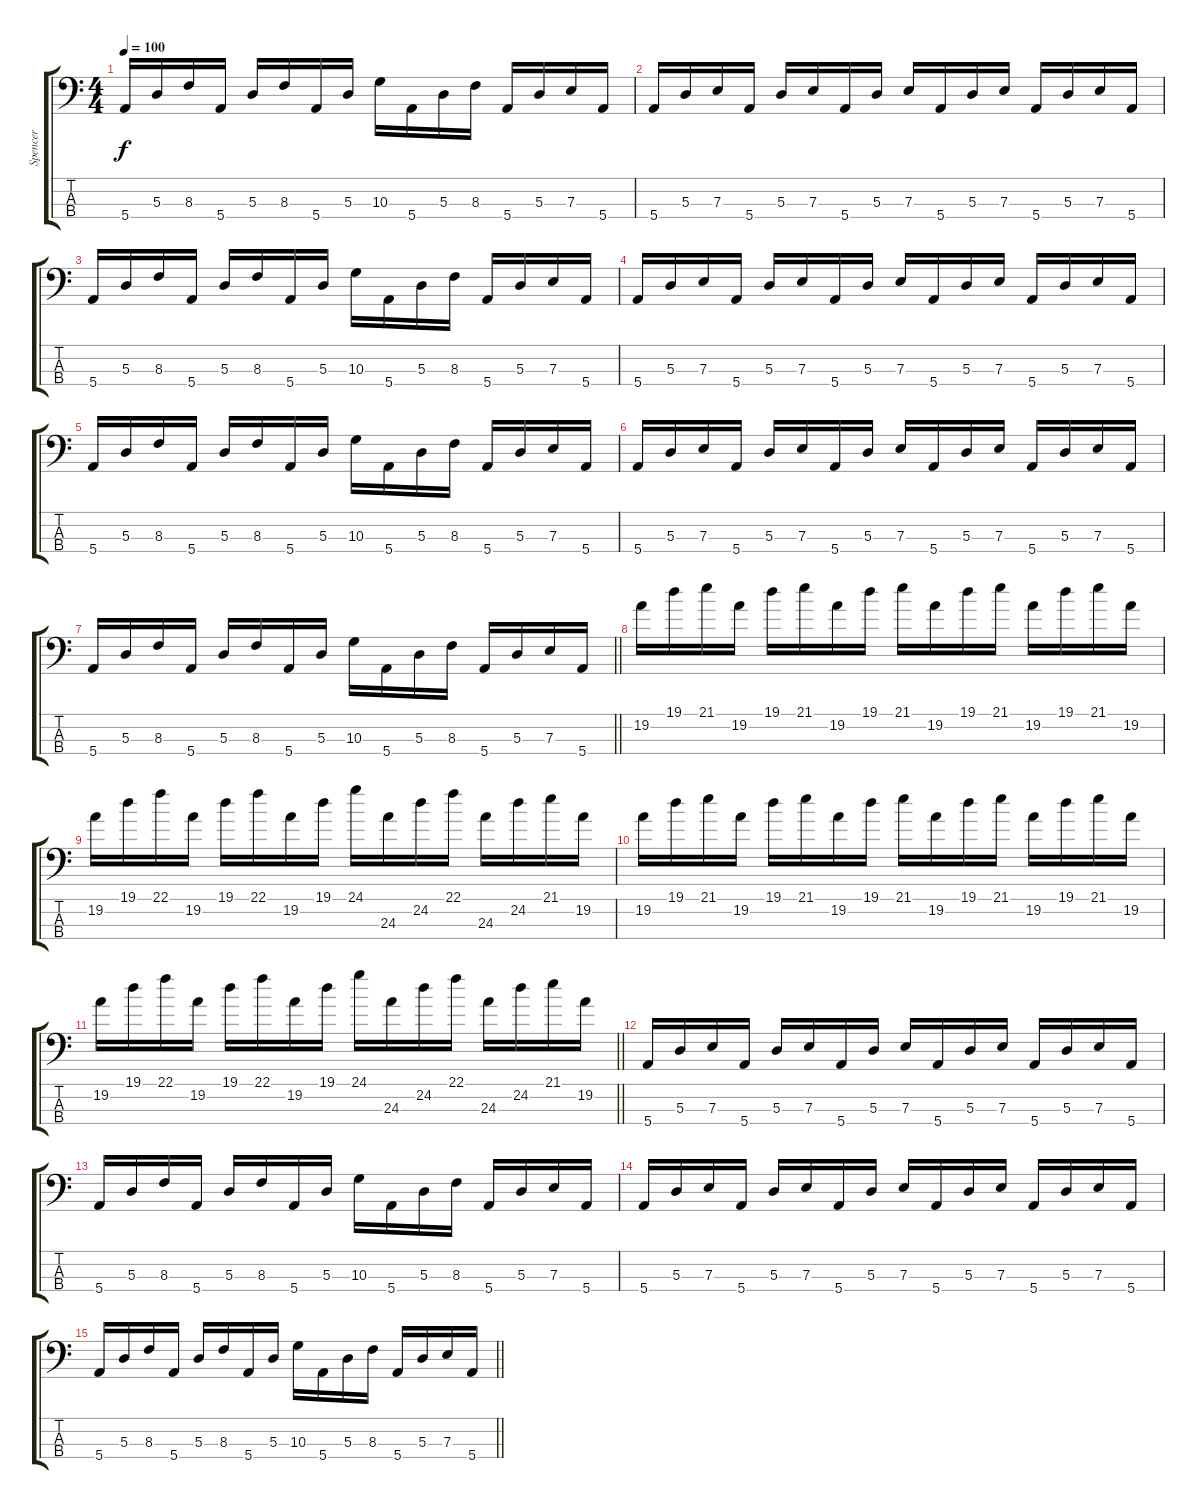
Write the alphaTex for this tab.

\track ("Spencer" "Spencer") {instrument electricbassfinger}
\staff {score tabs}
\tuning (G2 D2 A1 E1) {hide}
\ts (4 4)
\tempo 100
\clef f4
\ks c
5.4.16{dy f} 5.3.16 8.3.16 5.4.16 5.3.16 8.3.16 5.4.16 5.3.16 10.3.16 5.4.16 5.3.16 8.3.16 5.4.16 5.3.16 7.3.16 5.4.16 |
5.4.16 5.3.16 7.3.16 5.4.16 5.3.16 7.3.16 5.4.16 5.3.16 7.3.16 5.4.16 5.3.16 7.3.16 5.4.16 5.3.16 7.3.16 5.4.16 |
5.4.16 5.3.16 8.3.16 5.4.16 5.3.16 8.3.16 5.4.16 5.3.16 10.3.16 5.4.16 5.3.16 8.3.16 5.4.16 5.3.16 7.3.16 5.4.16 |
5.4.16 5.3.16 7.3.16 5.4.16 5.3.16 7.3.16 5.4.16 5.3.16 7.3.16 5.4.16 5.3.16 7.3.16 5.4.16 5.3.16 7.3.16 5.4.16 |
5.4.16 5.3.16 8.3.16 5.4.16 5.3.16 8.3.16 5.4.16 5.3.16 10.3.16 5.4.16 5.3.16 8.3.16 5.4.16 5.3.16 7.3.16 5.4.16 |
5.4.16 5.3.16 7.3.16 5.4.16 5.3.16 7.3.16 5.4.16 5.3.16 7.3.16 5.4.16 5.3.16 7.3.16 5.4.16 5.3.16 7.3.16 5.4.16 |
\barLineRight lightlight
5.4.16 5.3.16 8.3.16 5.4.16 5.3.16 8.3.16 5.4.16 5.3.16 10.3.16 5.4.16 5.3.16 8.3.16 5.4.16 5.3.16 7.3.16 5.4.16 |
19.2.16{volume 6} 19.1.16 21.1.16 19.2.16 19.1.16 21.1.16 19.2.16 19.1.16 21.1.16 19.2.16 19.1.16 21.1.16 19.2.16 19.1.16 21.1.16 19.2.16 |
19.2.16 19.1.16 22.1.16 19.2.16 19.1.16 22.1.16 19.2.16 19.1.16 24.1.16 24.3.16 24.2.16 22.1.16 24.3.16 24.2.16 21.1.16 19.2.16 |
19.2.16 19.1.16 21.1.16 19.2.16 19.1.16 21.1.16 19.2.16 19.1.16 21.1.16 19.2.16 19.1.16 21.1.16 19.2.16 19.1.16 21.1.16 19.2.16 |
\barLineRight lightlight
19.2.16{volume 10} 19.1.16 22.1.16 19.2.16 19.1.16 22.1.16 19.2.16 19.1.16 24.1.16 24.3.16 24.2.16 22.1.16 24.3.16 24.2.16 21.1.16 19.2.16 |
5.4.16{volume 0} 5.3.16 7.3.16 5.4.16 5.3.16 7.3.16 5.4.16 5.3.16 7.3.16 5.4.16 5.3.16 7.3.16 5.4.16 5.3.16 7.3.16 5.4.16 |
5.4.16 5.3.16 8.3.16 5.4.16 5.3.16 8.3.16 5.4.16 5.3.16 10.3.16 5.4.16 5.3.16 8.3.16 5.4.16 5.3.16 7.3.16 5.4.16 |
5.4.16 5.3.16 7.3.16 5.4.16 5.3.16 7.3.16 5.4.16 5.3.16 7.3.16 5.4.16 5.3.16 7.3.16 5.4.16 5.3.16 7.3.16 5.4.16 |
\barLineRight lightlight
5.4.16 5.3.16 8.3.16 5.4.16 5.3.16 8.3.16 5.4.16 5.3.16 10.3.16 5.4.16 5.3.16 8.3.16 5.4.16 5.3.16 7.3.16 5.4.16
